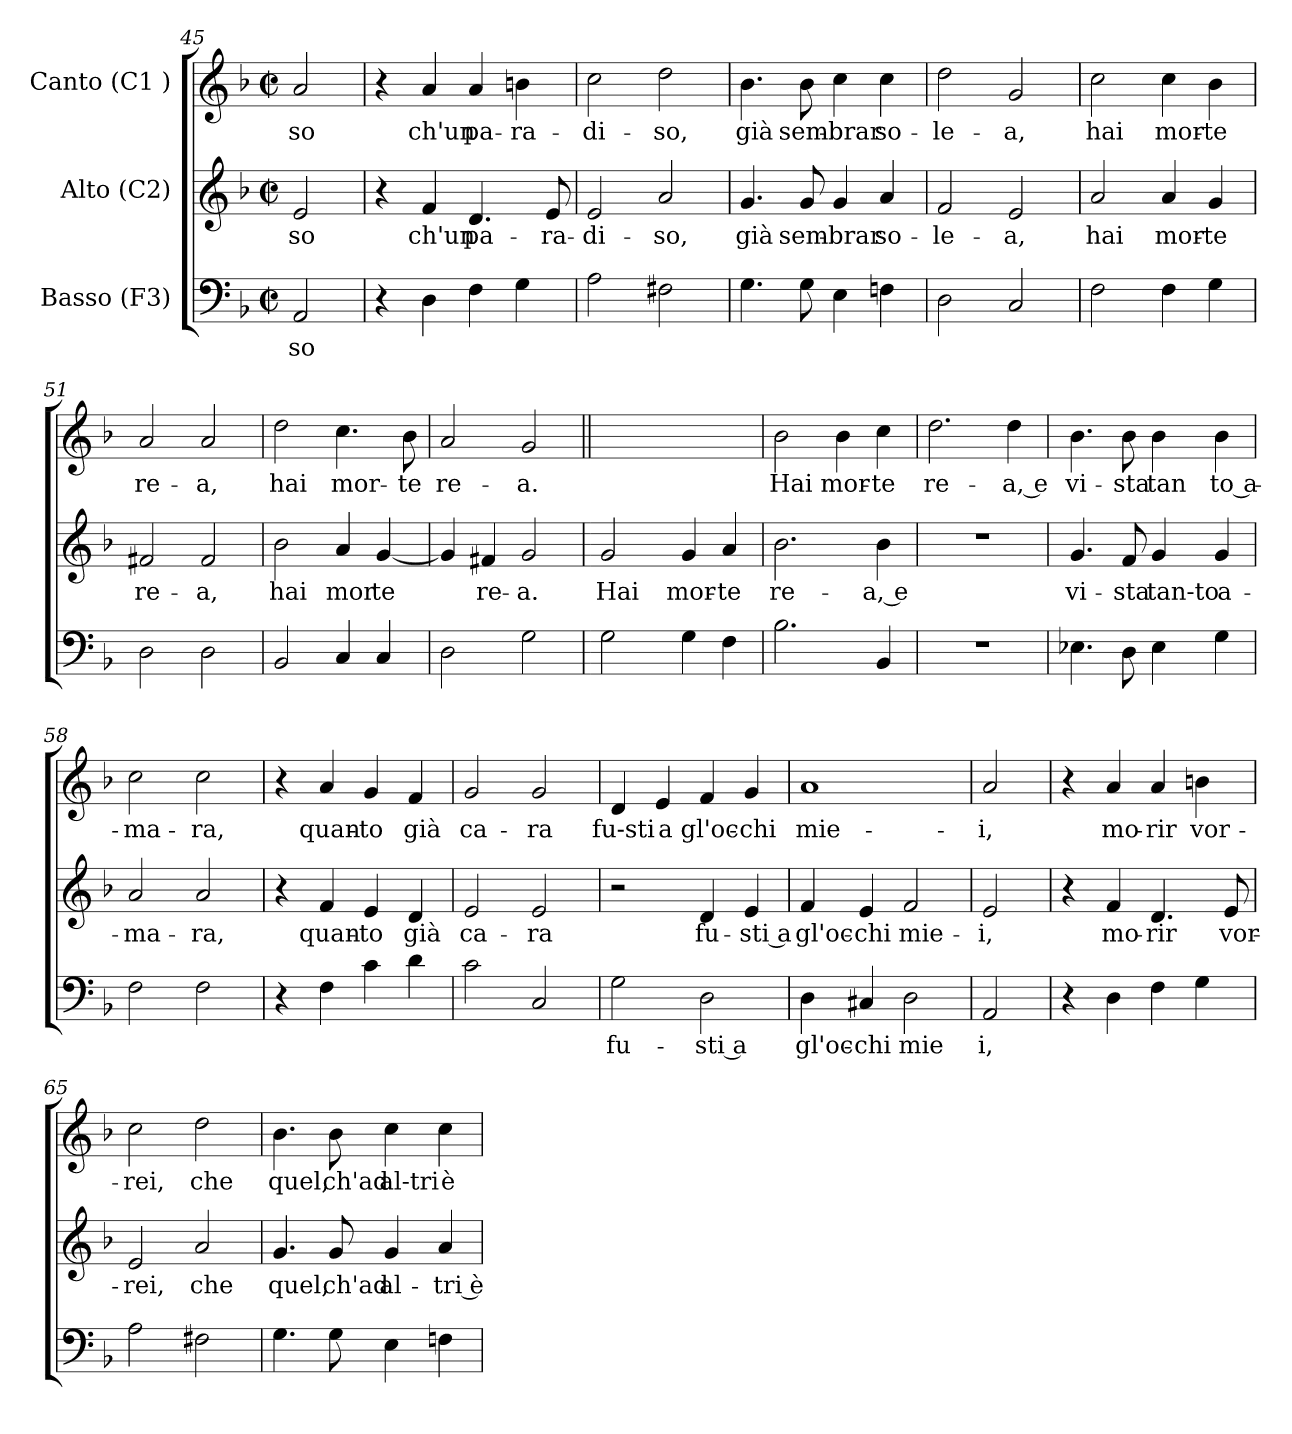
**kern	**text	**kern	**text	**kern	**text
*part3	*part3	*part2	*part2	*part1	*part1
*staff3	*staff3	*staff2	*staff2	*staff1	*staff1
*I"Basso (F3)	*	*I"Alto (C2)	*	*I"Canto (C1 )	*
*clefF4	*	*clefG2	*	*clefG2	*
*k[b-]	*	*k[b-]	*	*k[b-]	*
*F:	*	*F:	*	*F:	*
*M2/2	*	*M2/2	*	*M2/2	*
*met(c|)	*	*met(c|)	*	*met(c|)	*
=45	=45	=45	=45	=45	=45
!	!LO:LY:b	!	!LO:LY:b	!	!LO:LY:b
2AA/	-so	2e/	-so	2a/	-so
=46	=46	=46	=46	=46	=46
4r	.	4r	.	4r	.
!	!	!	!LO:LY:b	!	!LO:LY:b
4D\	.	4f/	ch'un	4a/	ch'un
!	!	!	!LO:LY:b	!	!LO:LY:b
4F\	.	4.d/	pa-	4a/	pa-
!	!	!	!	!	!LO:LY:b
4G\	.	.	.	4bn\	-ra-
!	!	!	!LO:LY:b	!	!
.	.	8e/	-ra-	.	.
=47	=47	=47	=47	=47	=47
!	!	!	!LO:LY:b	!	!LO:LY:b
2A\	.	2e/	-di-	2cc\	-di-
!	!	!	!LO:LY:b	!	!LO:LY:b
2F#X\	.	2a/	-so,	2dd\	-so,
!!LO:LB:g=z
=48	=48	=48	=48	=48	=48
!	!	!	!LO:LY:b	!	!LO:LY:b
4.G\	.	4.g/	già	4.b-\	già
!	!	!	!LO:LY:b	!	!LO:LY:b
8G\	.	8g/	sem-	8b-\	sem-
!	!	!	!LO:LY:b	!	!LO:LY:b
4E\	.	4g/	-brar	4cc\	-brar
!	!	!	!LO:LY:b	!	!LO:LY:b
4Fn\	.	4a/	so-	4cc\	so-
=49	=49	=49	=49	=49	=49
!	!	!	!LO:LY:b	!	!LO:LY:b
2D\	.	2f/	-le-	2dd\	-le-
!	!	!	!LO:LY:b	!	!LO:LY:b
2C/	.	2e/	-a,	2g/	-a,
=50	=50	=50	=50	=50	=50
!	!	!	!LO:LY:b	!	!LO:LY:b
2F\	.	2a/	hai	2cc\	hai
!	!	!	!LO:LY:b	!	!LO:LY:b
4F\	.	4a/	mor-	4cc\	mor-
!	!	!	!LO:LY:b	!	!LO:LY:b
4G\	.	4g/	-te	4b-\	-te
=51	=51	=51	=51	=51	=51
!	!	!	!LO:LY:b	!	!LO:LY:b
2D\	.	2f#X/	re-	2a/	re-
!	!	!	!LO:LY:b	!	!LO:LY:b
2D\	.	2f#/	-a,	2a/	-a,
=52	=52	=52	=52	=52	=52
!	!	!	!LO:LY:b	!	!LO:LY:b
2BB-/	.	2b-\	hai	2dd\	hai
!	!	!	!LO:LY:b	!	!LO:LY:b
4C/	.	4a/	mor	4.cc\	mor-
!	!	!	!LO:LY:b	!	!
4C/	.	[4g/	te	.	.
!	!	!	!	!	!LO:LY:b
.	.	.	.	8b-\	-te
=53	=53	=53	=53	=53	=53
!	!	!	!	!	!LO:LY:b
2D\	.	4g/]	.	2a/	re-
!	!	!	!LO:LY:b	!	!
.	.	4f#X/	re-	.	.
!	!	!	!LO:LY:b	!	!LO:LY:b
2G\	.	2g/	-a.	2g/	-a.
=54	=54||	=54	=54||	=54||	=54||
!	!	!	!LO:LY:b	!	!
2G\	.	2g/	Hai	4ryy	.
.	.	.	.	4ryy	.
!	!	!	!LO:LY:b	!	!
4G\	.	4g/	mor-	4ryy	.
!	!	!	!LO:LY:b	!	!
4F\	.	4a/	-te	4ryy	.
=55	=55	=55	=55	=55	=55
!	!	!	!LO:LY:b	!	!LO:LY:b
2.B-\	.	2.b-\	re-	2b-\	Hai
!	!	!	!	!	!LO:LY:b
.	.	.	.	4b-\	mor-
!	!	!	!LO:LY:b	!	!LO:LY:b
4BB-/	.	4b-\	-a, e	4cc\	-te
=56	=56	=56	=56	=56	=56
!	!	!	!	!	!LO:LY:b
1r	.	1r	.	2.dd\	re-
!	!	!	!	!	!LO:LY:b
.	.	.	.	4dd\	-a, e
!!LO:LB:g=z
=57	=57	=57	=57	=57	=57
!	!	!	!LO:LY:b	!	!LO:LY:b
4.E-X\	.	4.g/	vi-	4.b-\	vi-
!	!	!	!LO:LY:b	!	!LO:LY:b
8D\	.	8f/	-sta	8b-\	-sta
!	!	!	!LO:LY:b	!	!LO:LY:b
4E-\	.	4g/	tan-to	4b-\	tan
!	!	!	!LO:LY:b	!	!LO:LY:b
4G\	.	4g/	a-	4b-\	to a-
=58	=58	=58	=58	=58	=58
!	!	!	!LO:LY:b	!	!LO:LY:b
2F\	.	2a/	-ma-	2cc\	-ma-
!	!	!	!LO:LY:b	!	!LO:LY:b
2F\	.	2a/	-ra,	2cc\	-ra,
=59	=59	=59	=59	=59	=59
4r	.	4r	.	4r	.
!	!	!	!LO:LY:b	!	!LO:LY:b
4F\	.	4f/	quan-	4a/	quan-
!	!	!	!LO:LY:b	!	!LO:LY:b
4c\	.	4e/	-to	4g/	-to
!	!	!	!LO:LY:b	!	!LO:LY:b
4d\	.	4d/	già	4f/	già
=60	=60	=60	=60	=60	=60
!	!	!	!LO:LY:b	!	!LO:LY:b
2c\	.	2e/	ca-	2g/	ca-
!	!	!	!LO:LY:b	!	!LO:LY:b
2C/	.	2e/	-ra	2g/	-ra
=61	=61	=61	=61	=61	=61
!	!LO:LY:b	!	!	!	!LO:LY:b
2G\	fu-	2r	.	4d/	fu-sti
!	!	!	!	!	!LO:LY:b
.	.	.	.	4e/	a
!	!LO:LY:b	!	!LO:LY:b	!	!LO:LY:b
2D\	-sti a	4d/	fu-	4f/	gl'oc-
!	!	!	!LO:LY:b	!	!LO:LY:b
.	.	4e/	-sti a	4g/	-chi
=62	=62	=62	=62	=62	=62
!	!LO:LY:b	!	!LO:LY:b	!	!LO:LY:b
4D\	gl'oc-	4f/	gl'oc-	1a	mie-
!	!LO:LY:b	!	!LO:LY:b	!	!
4C#X/	-chi	4e/	-chi	.	.
!	!LO:LY:b	!	!LO:LY:b	!	!
2D\	mie	2f/	mie-	.	.
=63	=63	=63	=63	=63	=63
!	!LO:LY:b	!	!LO:LY:b	!	!LO:LY:b
2AA/	i,	2e/	-i,	2a/	-i,
!!LO:LB:g=z
=64	=64	=64	=64	=64	=64
4r	.	4r	.	4r	.
!	!	!	!LO:LY:b	!	!LO:LY:b
4D\	.	4f/	mo-	4a/	mo-
!	!	!	!LO:LY:b	!	!LO:LY:b
4F\	.	4.d/	-rir	4a/	-rir
!	!	!	!	!	!LO:LY:b
4G\	.	.	.	4bn\	vor-
!	!	!	!LO:LY:b	!	!
.	.	8e/	vor-	.	.
=65	=65	=65	=65	=65	=65
!	!	!	!LO:LY:b	!	!LO:LY:b
2A\	.	2e/	-rei,	2cc\	-rei,
!	!	!	!LO:LY:b	!	!LO:LY:b
2F#X\	.	2a/	che	2dd\	che
=66	=66	=66	=66	=66	=66
!	!	!	!LO:LY:b	!	!LO:LY:b
4.G\	.	4.g/	quel,	4.b-\	quel,
!	!	!	!LO:LY:b	!	!LO:LY:b
8G\	.	8g/	ch'ad	8b-\	ch'ad
!	!	!	!LO:LY:b	!	!LO:LY:b
4E\	.	4g/	al-	4cc\	al-tri
!	!	!	!LO:LY:b	!	!LO:LY:b
4Fn\	.	4a/	-tri è	4cc\	è
=	=	=	=	=	=
*-	*-	*-	*-	*-	*-
